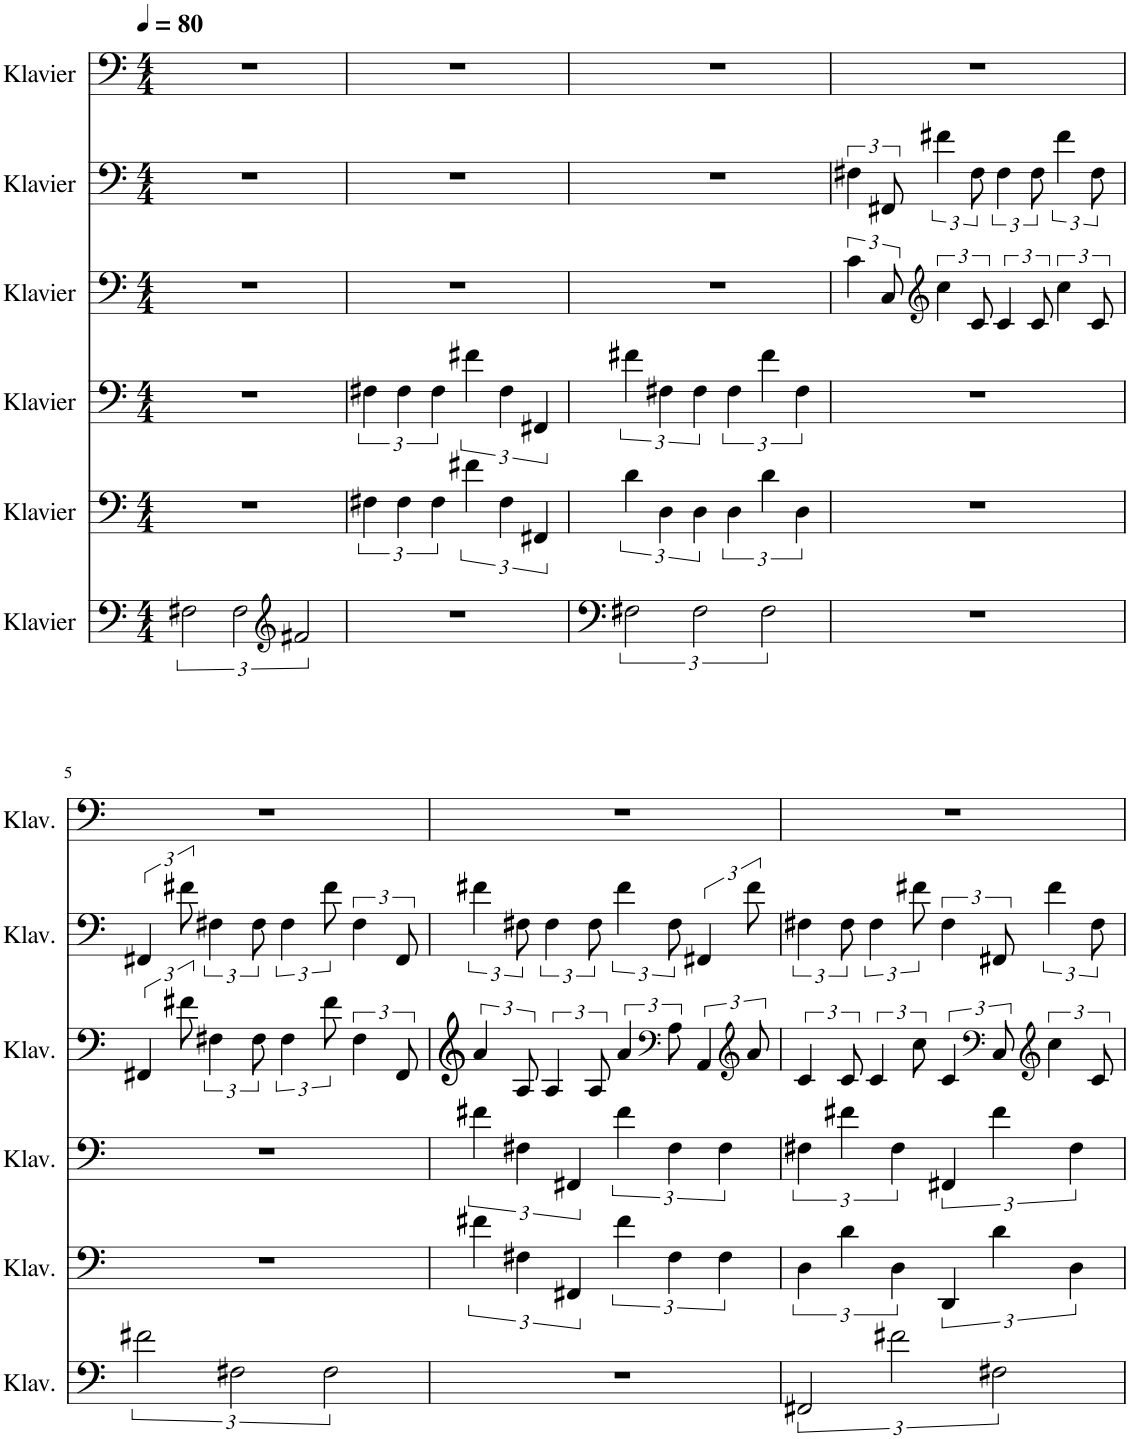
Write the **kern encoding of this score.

**kern	**kern	**kern	**kern	**kern	**kern
*part6	*part5	*part4	*part3	*part2	*part1
*staff6	*staff5	*staff4	*staff3	*staff2	*staff1
*I"Klavier	*I"Klavier	*I"Klavier	*I"Klavier	*I"Klavier	*I"Klavier
*I'Klav.	*I'Klav.	*I'Klav.	*I'Klav.	*I'Klav.	*I'Klav.
*clefF4	*clefF4	*clefF4	*clefF4	*clefF4	*clefF4
*k[]	*k[]	*k[]	*k[]	*k[]	*k[]
*M4/4	*M4/4	*M4/4	*M4/4	*M4/4	*M4/4
*MM80	*MM80	*MM80	*MM80	*MM80	*MM80
=1	=1	=1	=1	=1	=1
3F#X\	1r	1r	1r	1r	1r
3F#\	.	.	.	.	.
*clefG2	*	*	*	*	*
3f#X/	.	.	.	.	.
=2	=2	=2	=2	=2	=2
1r	6F#X\	6F#X\	1r	1r	1r
.	6F#\	6F#\	.	.	.
.	6F#\	6F#\	.	.	.
.	6f#X\	6f#X\	.	.	.
.	6F#\	6F#\	.	.	.
.	6FF#X/	6FF#X/	.	.	.
=3	=3	=3	=3	=3	=3
3F#X\	6d\	6f#X\	1r	1r	1r
.	6D\	6F#X\	.	.	.
3F#\	6D\	6F#\	.	.	.
.	6D\	6F#\	.	.	.
3F#\	6d\	6f#\	.	.	.
.	6D\	6F#\	.	.	.
=4	=4	=4	=4	=4	=4
1r	1r	1r	6c\	6F#X\	1r
.	.	.	12C/	12FF#X/	.
*	*	*	*clefG2	*	*
.	.	.	6cc\	6f#X\	.
.	.	.	12c/	12F#\	.
.	.	.	6c/	6F#\	.
.	.	.	12c/	12F#\	.
.	.	.	6cc\	6f#\	.
.	.	.	12c/	12F#\	.
!!LO:LB:g=z
=5	=5	=5	=5	=5	=5
3f#X\	1r	1r	6FF#X/	6FF#X/	1r
.	.	.	12f#X\	12f#X\	.
.	.	.	6F#X\	6F#X\	.
3F#X\	.	.	.	.	.
.	.	.	12F#\	12F#\	.
.	.	.	6F#\	6F#\	.
3F#\	.	.	12f#\	12f#\	.
.	.	.	6F#\	6F#\	.
.	.	.	12FF#/	12FF#/	.
=6	=6	=6	=6	=6	=6
1r	6f#X\	6f#X\	6a/	6f#X\	1r
.	6F#X\	6F#X\	12A/	12F#X\	.
.	.	.	6A/	6F#\	.
.	6FF#X/	6FF#X/	.	.	.
.	.	.	12A/	12F#\	.
.	6f#\	6f#\	6a/	6f#\	.
*	*	*	*clefF4	*	*
.	6F#\	6F#\	12A\	12F#\	.
.	.	.	6AA/	6FF#X/	.
.	6F#\	6F#\	.	.	.
*	*	*	*clefG2	*	*
.	.	.	12a/	12f#\	.
=7	=7	=7	=7	=7	=7
3FF#X/	6D\	6F#X\	6c/	6F#X\	1r
.	6d\	6f#X\	12c/	12F#\	.
.	.	.	6c/	6F#\	.
3f#X\	6D\	6F#\	.	.	.
.	.	.	12cc\	12f#X\	.
.	6DD/	6FF#X/	6c/	6F#\	.
*	*	*	*clefF4	*	*
3F#X\	6d\	6f#\	12C/	12FF#X/	.
*	*	*	*clefG2	*	*
.	.	.	6cc\	6f#\	.
.	6D\	6F#\	.	.	.
.	.	.	12c/	12F#\	.
=	=	=	=	=	=
*-	*-	*-	*-	*-	*-
